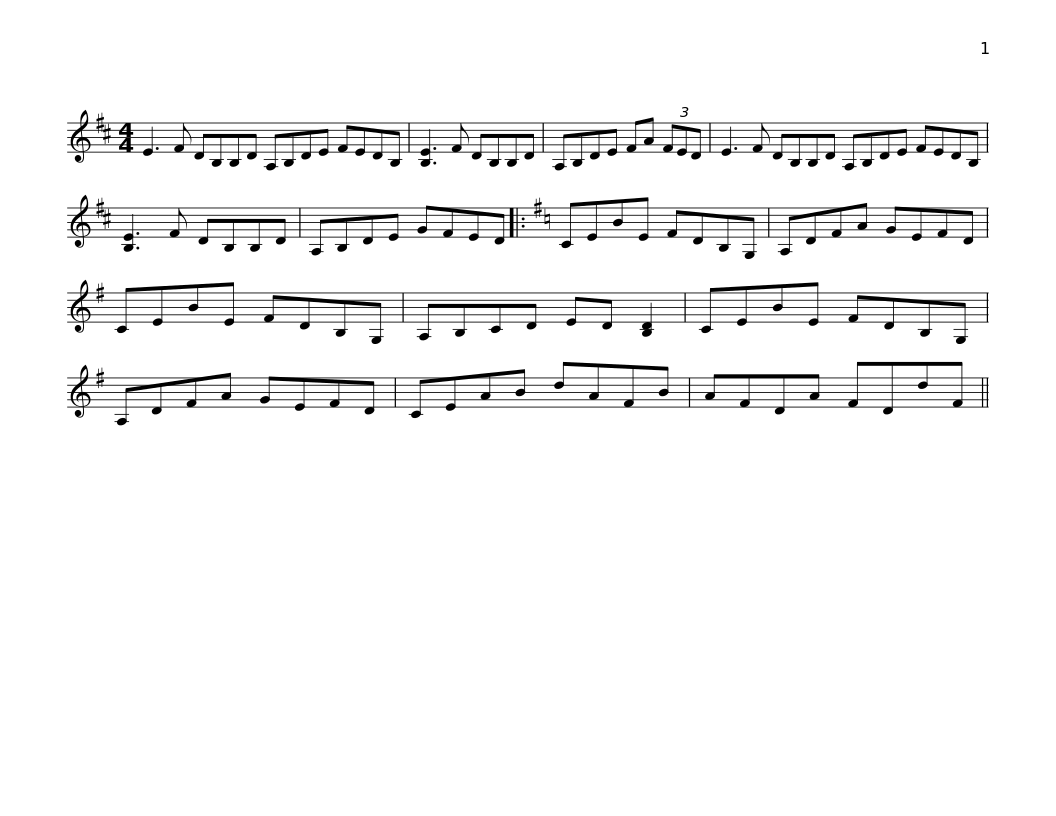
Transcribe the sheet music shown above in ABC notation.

X:1
L:1/8
M:4/4
I:linebreak $
K:D
V:1 treble
V:1
 E3 F DB,B,D A,B,DE FEDB, | [B,E]3 F DB,B,D | A,B,DE FA (3FED |$ E3 F DB,B,D A,B,DE FEDB, | [B,E]3 F DB,B,D | %5
 A,B,DE GFED |:$[K:G] CEBE FDB,G, | A,DFA GEFD | CEBE FDB,G, | A,B,CD ED [B,D]2 | %10
 CEBE FDB,G, |$ A,DFA GEFD | CEAB dAFB | AFDA FDdF || %14
